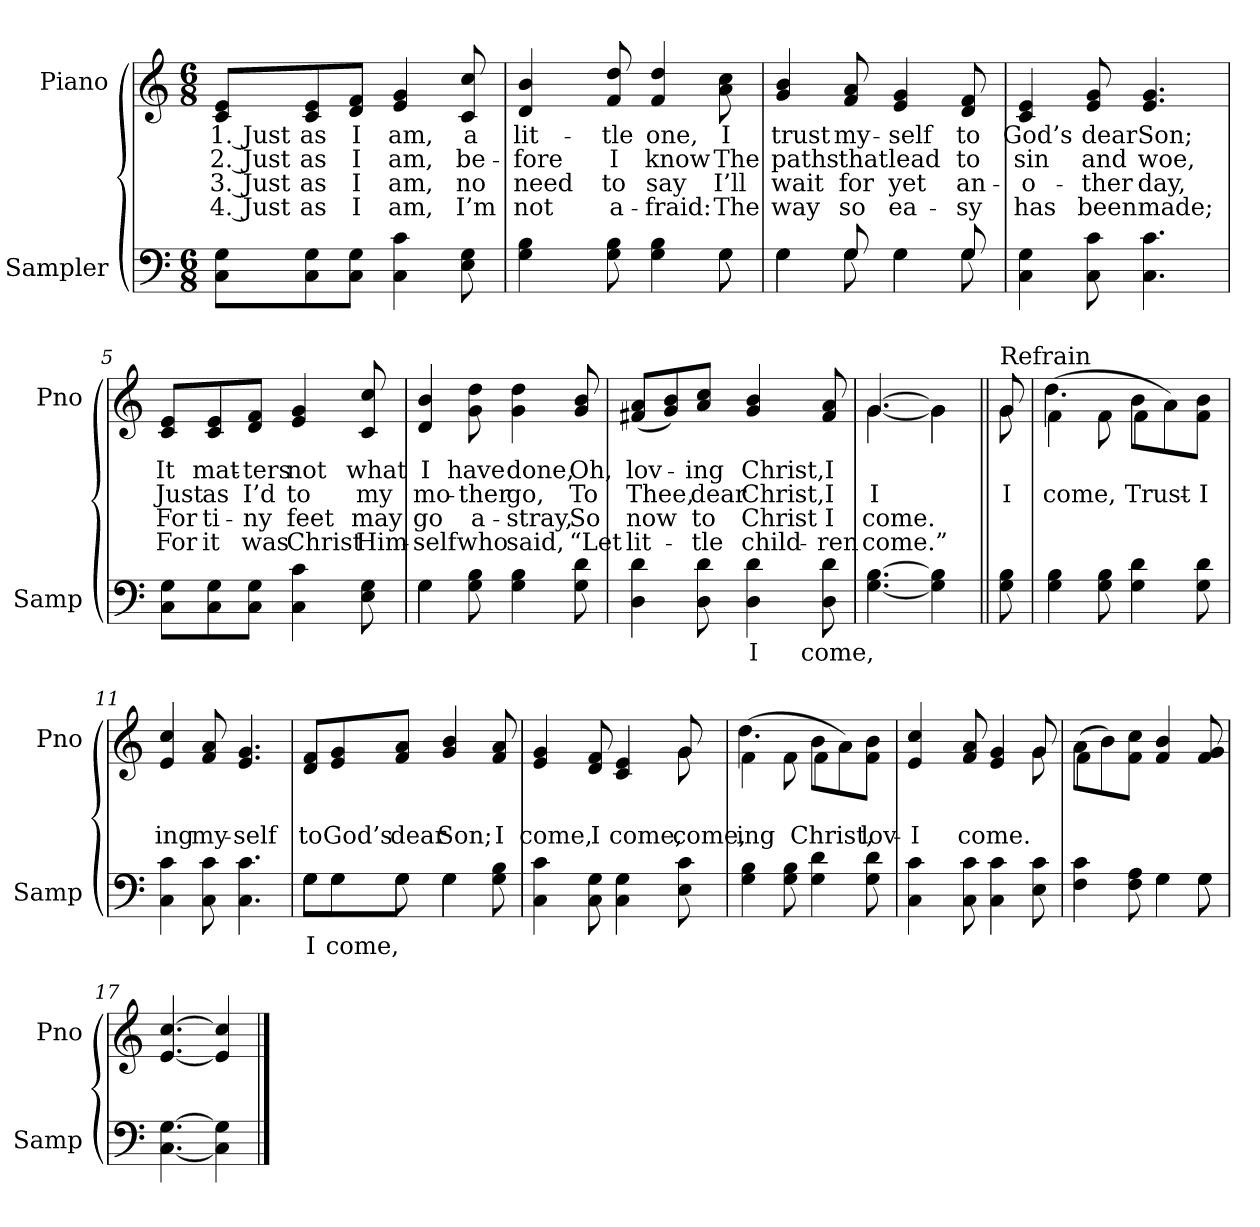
**kern	**text	**kern	**text	**text	**text	**text
*part2	*part2	*part1	*part1	*part1	*part1	*part1
*staff2	*staff2	*staff1	*staff1	*staff1	*staff1	*staff1
*I"Sampler	*	*I"Piano	*	*	*	*
*I'Samp	*	*I'Pno	*	*	*	*
*clefF4	*	*clefG2	*	*	*	*
*M6/8	*	*M6/8	*	*	*	*
=1	=1	=1	=1	=1	=1	=1
8C\ 8G\L	.	8c/ 8e/L	1. Just	2. Just	3. Just	4. Just
8C\ 8G\	.	8c/ 8e/	as	as	as	as
8C\ 8G\J	.	8d/ 8f/J	I	I	I	I
4C 4c	.	4e 4g	am,	am,	am,	am,
8E 8G	.	8c 8cc	a	be-	no	I’m
=2	=2	=2	=2	=2	=2	=2
*^	*	*	*	*	*	*
4G 4B	8ryy	.	4d 4b	lit-	-fore	need	not
*v	*v	*	*	*	*	*	*
8G 8B	.	8f 8dd	-tle	I	to	a-
4G 4B	.	4f 4dd	one,	know	say	-fraid:
*^	*	*	*	*	*	*
8G\	8G	.	8a 8cc	I	The	I’ll	The
=3	=3	=3	=3	=3	=3	=3	=3
4G\	4G	.	4g 4b	trust	paths	wait	way
8G/	8G	.	8f 8a	my-	that	for	so
4G\	4G	.	4e 4g	-self	lead	yet	ea-
8G/	8G	.	8d 8f	to	to	an-	-sy
*v	*v	*	*	*	*	*	*
=4	=4	=4	=4	=4	=4	=4
4C 4G	.	4c 4e	God’s	sin	-o-	has
8C 8c	.	8e 8g	dear	and	-ther	been
4.C 4.c	.	4.e 4.g	Son;	woe,	day,	made;
=5	=5	=5	=5	=5	=5	=5
8C\ 8G\L	.	8c/ 8e/L	It	Just	For	For
8C\ 8G\	.	8c/ 8e/	mat-	as	ti-	it
8C\ 8G\J	.	8d/ 8f/J	-ters	I’d	-ny	was
4C 4c	.	4e 4g	not	to	feet	Christ
8E 8G	.	8c 8cc	what	my	may	Him-
=6	=6	=6	=6	=6	=6	=6
*^	*	*	*	*	*	*
4G\	4G	.	4d 4b	I	mo-	go	-self
8G 8B	2ryy	.	8g 8dd	have	-ther	a-	who
4G 4B	.	.	4g 4dd	done,	go,	-stray,	said,
8G 8d	.	.	8g 8b	Oh,	To	So	“Let
*v	*v	*	*	*	*	*	*
=7	=7	=7	=7	=7	=7	=7
4D 4d	.	(8f#X/ 8a/L	lov-	Thee,	now	lit-
.	.	8g/ 8b/)	.	.	.	.
8D 8d	.	8a/ 8cc/J	-ing	dear	to	-tle
4D 4d	I	4g 4b	Christ,	Christ,	Christ	child-
8D 8d	come,	8f# 8a	I	I	I	-ren
=8	=8	=8	=8	=8	=8	=8
*	*	*^	*	*	*	*
[4.G [4.B	.	[4.g/	[4.g	.	I	come.	come.”
4G] 4B]	.	4g\]	4g]	.	.	.	.
=9||	=9||	=9||	=9||	=9||	=9||	=9||	=9||
!	!	!LO:TX:t=Refrain	!	!	!	!	!
8G 8B	.	8g/	8g	.	I	.	.
=10	=10	=10	=10	=10	=10	=10	=10
4G 4B	.	(4f\	4.dd	.	come,	.	.
8G 8B	.	8f\	.	.	.	.	.
4G 4d	.	8b\L	4f	.	Trust-	.	.
.	.	8a\)	.	.	.	.	.
8G 8d	.	8f\ 8b\J	8ryy	.	I	.	.
*	*	*v	*v	*	*	*	*
=11	=11	=11	=11	=11	=11	=11
4C 4c	.	4e 4cc	.	-ing	.	.
8C 8c	.	8f 8a	.	my-	.	.
4.C 4.c	.	4.e 4.g	.	-self	.	.
=12	=12	=12	=12	=12	=12	=12
*^	*	*	*	*	*	*
8G\L	8G\L	I	8d/ 8f/L	.	to	.	.
8G\	8G\J	come,	8e/ 8g/	.	God’s	.	.
8G\J	8G	.	8f/ 8a/J	.	dear	.	.
4G\	4G	.	4g 4b	.	Son;	.	.
8G 8B	8ryy	.	8f 8a	.	I	.	.
*v	*v	*	*	*	*	*	*
=13	=13	=13	=13	=13	=13	=13
*	*	*^	*	*	*	*
4C 4c	.	4e 4g	8ryy	.	come,	.	.
*	*	*v	*v	*	*	*	*
8C 8G	.	8d 8f	.	I	.	.
4C 4G	.	4c 4e	.	come,	.	.
*	*	*^	*	*	*	*
8E 8c	.	8g/	8g	.	come,	.	.
=14	=14	=14	=14	=14	=14	=14	=14
4G 4B	.	(4f\	4.dd	.	-ing	.	.
8G 8B	.	8f\	.	.	.	.	.
4G 4d	.	8b\L	4f	.	Christ,	.	.
.	.	8a\)	.	.	.	.	.
8G 8d	.	8f\ 8b\J	8ryy	.	lov-	.	.
=15	=15	=15	=15	=15	=15	=15	=15
4C 4c	.	4e 4cc	8ryy	.	I	.	.
*	*	*v	*v	*	*	*	*
8C 8c	.	8f 8a	.	come.	.	.
4C 4c	.	4e 4g	.	.	.	.
*	*	*^	*	*	*	*
8E 8c	.	8g/	8g	.	.	.	.
=16	=16	=16	=16	=16	=16	=16	=16
*^	*	*	*	*	*	*	*
4F 4c	4.ryy	.	(8a\L	4f	.	.	.	.
.	.	.	8b\)	.	.	.	.	.
8F 8A	.	.	8f\ 8cc\J	2ryy	.	.	.	.
4G\	4G	.	4f 4b	.	.	.	.	.
8G\	8G	.	8f 8g	.	.	.	.	.
*v	*v	*	*	*	*	*	*	*
*	*	*v	*v	*	*	*	*
=17	=17	=17	=17	=17	=17	=17
[4.C [4.G	.	[4.e [4.cc	.	.	.	.
4C] 4G]	.	4e] 4cc]	.	.	.	.
==	==	==	==	==	==	==
*-	*-	*-	*-	*-	*-	*-
